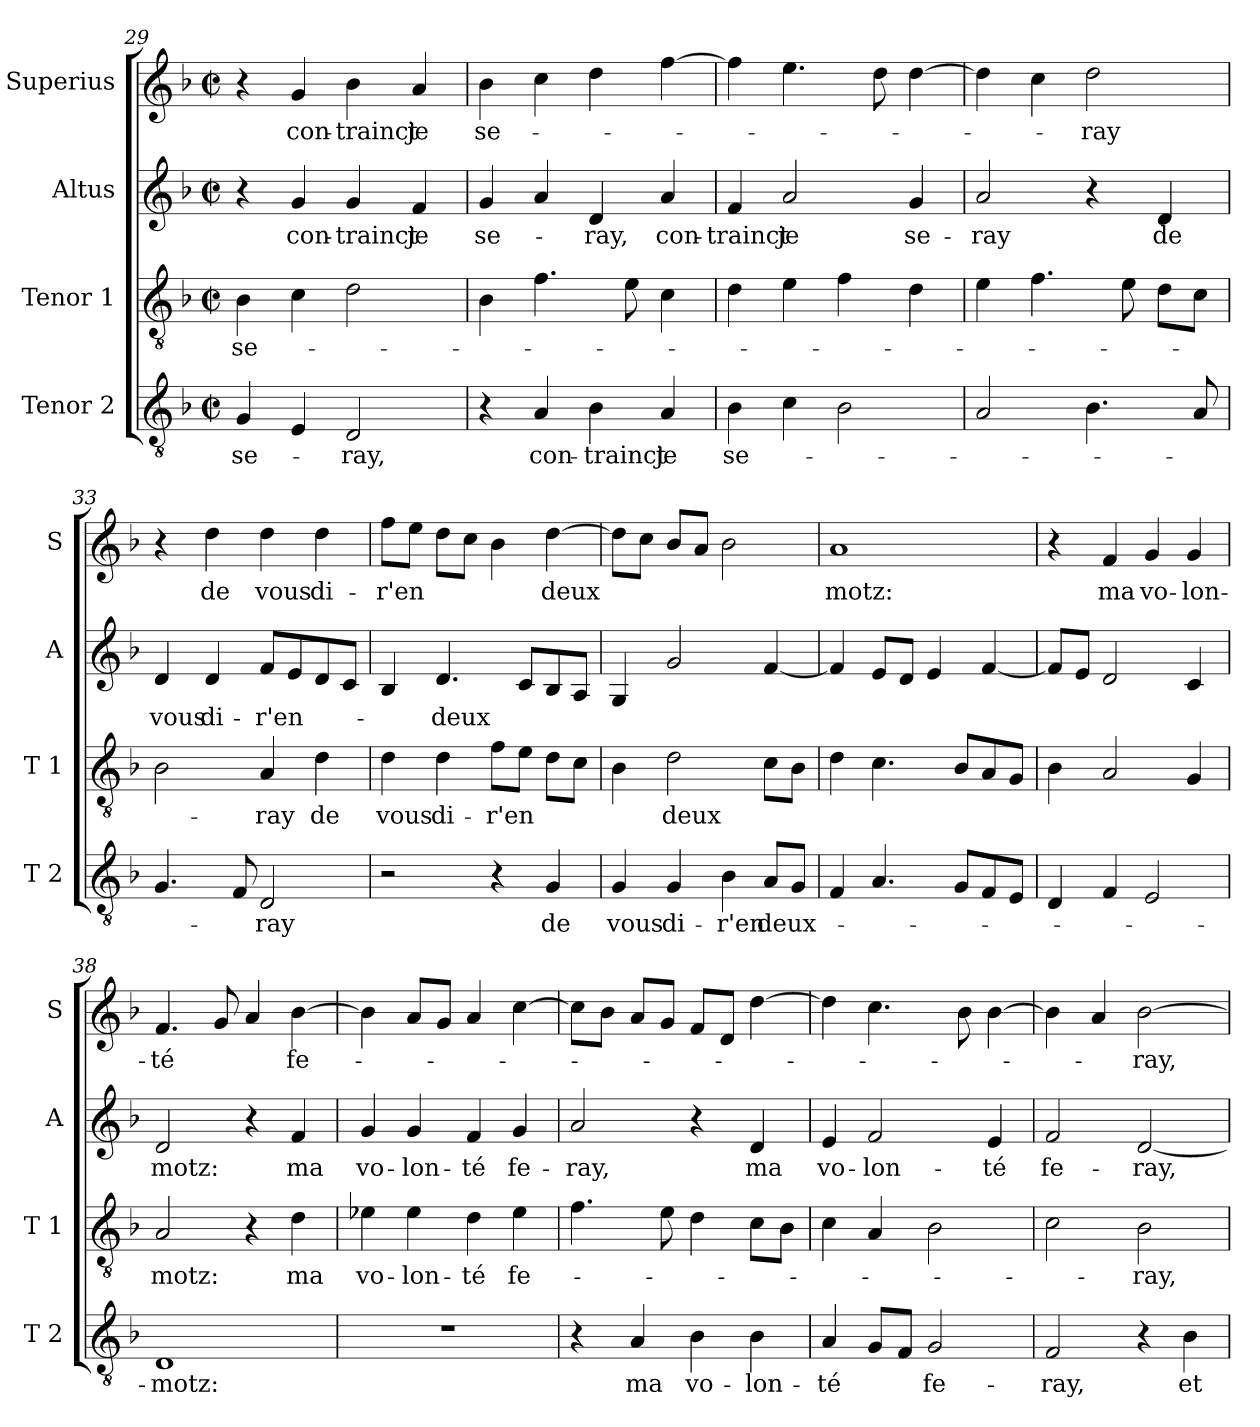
**kern	**text	**kern	**text	**kern	**text	**kern	**text
*part4	*part4	*part3	*part3	*part2	*part2	*part1	*part1
*staff4	*staff4	*staff3	*staff3	*staff2	*staff2	*staff1	*staff1
*I"Tenor 2	*	*I"Tenor 1	*	*I"Altus	*	*I"Superius	*
*I'T 2	*	*I'T 1	*	*I'A	*	*I'S	*
*clefGv2	*	*clefGv2	*	*clefG2	*	*clefG2	*
*k[b-]	*	*k[b-]	*	*k[b-]	*	*k[b-]	*
*F:	*	*F:	*	*F:	*	*F:	*
*M2/2	*	*M2/2	*	*M2/2	*	*M2/2	*
*met(c|)	*	*met(c|)	*	*met(c|)	*	*met(c|)	*
=29	=29	=29	=29	=29	=29	=29	=29
4G/	se-	4B-\	se-	4r	.	4r	.
4E/	.	4c\	.	4g/	con-	4g/	con-
2D/	-ray,	2d\	.	4g/	-trainct	4b-\	-trainct
.	.	.	.	4f/	je	4a/	je
=30	=30	=30	=30	=30	=30	=30	=30
4r	.	4B-\	.	4g/	se-	4b-\	se-
4A/	con-	4.f\	.	4a/	.	4cc\	.
4B-\	-trainct	.	.	4d/	-ray,	4dd\	.
.	.	8e\	.	.	.	.	.
4A/	je	4c\	.	4a/	con-	[4ff\	.
!!LO:LB:g=z
=31	=31	=31	=31	=31	=31	=31	=31
4B-\	se-	4d\	.	4f/	-trainct	4ff\]	.
4c\	.	4e\	.	2a/	je	4.ee\	.
2B-\	.	4f\	.	.	.	.	.
.	.	.	.	.	.	8dd\	.
.	.	4d\	.	4g/	se-	[4dd\	.
=32	=32	=32	=32	=32	=32	=32	=32
2A/	.	4e\	.	2a/	-ray	4dd\]	.
.	.	4.f\	.	.	.	4cc\	.
4.B-\	.	.	.	4r	.	2dd\	-ray
.	.	8e\	.	.	.	.	.
.	.	8d\L	.	4d/	de	.	.
8A/	.	8c\J	.	.	.	.	.
=33	=33	=33	=33	=33	=33	=33	=33
4.G/	.	2B-\	.	4d/	vous	4r	.
.	.	.	.	4d/	di-	4dd\	de
8F/	.	.	.	.	.	.	.
2D/	-ray	4A/	-ray	8f/L	-r'en-	4dd\	vous
.	.	.	.	8e/	.	.	.
.	.	4d\	de	8d/	.	4dd\	di-
.	.	.	.	8c/J	.	.	.
=34	=34	=34	=34	=34	=34	=34	=34
2r	.	4d\	vous	4B-/	.	8ff\L	-r'en
.	.	.	.	.	.	8ee\J	.
.	.	4d\	di-	4.d/	-deux	8dd\L	.
.	.	.	.	.	.	8cc\J	.
4r	.	8f\L	-r'en	.	.	4b-\	.
.	.	8e\J	.	8c/L	.	.	.
4G/	de	8d\L	.	8B-/	.	[4dd\	deux
.	.	8c\J	.	8A/J	.	.	.
=35	=35	=35	=35	=35	=35	=35	=35
4G/	vous	4B-\	.	4G/	.	8dd\L]	.
.	.	.	.	.	.	8cc\J	.
4G/	di-	2d\	deux	2g/	.	8b-/L	.
.	.	.	.	.	.	8a/J	.
4B-\	-r'en	.	.	.	.	2b-\	.
8A/L	deux-	8c\L	.	[4f/	.	.	.
8G/J	.	8B-\J	.	.	.	.	.
!!LO:PB:g=z
=36	=36	=36	=36	=36	=36	=36	=36
4F/	.	4d\	.	4f/]	.	1a	motz:
4.A/	.	4.c\	.	8e/L	.	.	.
.	.	.	.	8d/J	.	.	.
.	.	.	.	4e/	.	.	.
8G/L	.	8B-/L	.	.	.	.	.
8F/	.	8A/	.	[4f/	.	.	.
8E/J	.	8G/J	.	.	.	.	.
=37	=37	=37	=37	=37	=37	=37	=37
4D/	.	4B-\	.	8f/L]	.	4r	.
.	.	.	.	8e/J	.	.	.
4F/	.	2A/	.	2d/	.	4f/	ma
2E/	.	.	.	.	.	4g/	vo-
.	.	4G/	.	4c/	.	4g/	-lon-
=38	=38	=38	=38	=38	=38	=38	=38
1D	-motz:	2A/	motz:	2d/	motz:	4.f/	-té
.	.	.	.	.	.	8g/	.
.	.	4r	.	4r	.	4a/	.
.	.	4d\	ma	4f/	ma	[4b-\	fe-
=39	=39	=39	=39	=39	=39	=39	=39
1r	.	4e-X\	vo-	4g/	vo-	4b-\]	.
.	.	4e-\	-lon-	4g/	-lon-	8a/L	.
.	.	.	.	.	.	8g/J	.
.	.	4d\	-té	4f/	-té	4a/	.
.	.	4e-\	fe-	4g/	fe-	[4cc\	.
=40	=40	=40	=40	=40	=40	=40	=40
4r	.	4.f\	.	2a/	-ray,	8cc\L]	.
.	.	.	.	.	.	8b-\J	.
4A/	ma	.	.	.	.	8a/L	.
.	.	8e\	.	.	.	8g/J	.
4B-\	vo-	4d\	.	4r	.	8f/L	.
.	.	.	.	.	.	8d/J	.
4B-\	-lon-	8c\L	.	4d/	ma	[4dd\	.
.	.	8B-\J	.	.	.	.	.
=41	=41	=41	=41	=41	=41	=41	=41
4A/	-té	4c\	.	4e/	vo-	4dd\]	.
8G/L	.	4A/	.	2f/	-lon-	4.cc\	.
8F/J	.	.	.	.	.	.	.
2G/	fe-	2B-\	.	.	.	.	.
.	.	.	.	.	.	8b-\	.
.	.	.	.	4e/	-té	[4b-\	.
!!LO:LB:g=z
=42	=42	=42	=42	=42	=42	=42	=42
2F/	-ray,	2c\	.	2f/	fe-	4b-\]	.
.	.	.	.	.	.	4a/	.
4r	.	2B-\	-ray,	[2d/	-ray,	[2b-\	-ray,
4B-\	et	.	.	.	.	.	.
=	=	=	=	=	=	=	=
*-	*-	*-	*-	*-	*-	*-	*-
